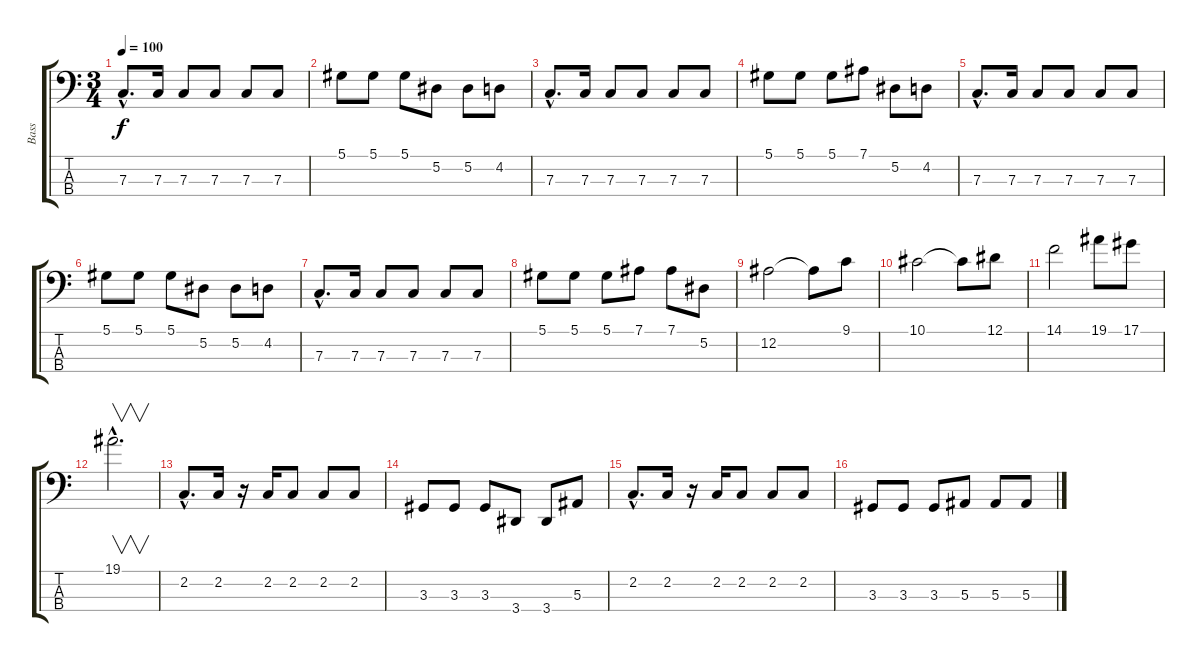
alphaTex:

\track ("Bass" "Bass") {instrument electricbassfinger}
\staff {score tabs}
\tuning (Eb2 Bb1 F1 C1) {hide}
\ts (3 4)
\tempo 100
\clef f4
\ks c
7.3{hac}.8{d dy f instrument electricbassfinger} 7.3.16 7.3.8 7.3.8 7.3.8 7.3.8 |
5.1.8 5.1.8 5.1.8 5.2.8 5.2.8 4.2.8 |
7.3{hac}.8{d} 7.3.16 7.3.8 7.3.8 7.3.8 7.3.8 |
5.1.8 5.1.8 5.1.8 7.1.8 5.2.8 4.2.8 |
7.3{hac}.8{d} 7.3.16 7.3.8 7.3.8 7.3.8 7.3.8 |
5.1.8 5.1.8 5.1.8 5.2.8 5.2.8 4.2.8 |
7.3{hac}.8{d} 7.3.16 7.3.8 7.3.8 7.3.8 7.3.8 |
5.1.8 5.1.8 5.1.8 7.1.8 7.1.8 5.2.8 |
12.2.2 12.2{t}.8 9.1.8 |
10.1.2 10.1{t}.8 12.1.8 |
14.1.2 19.1.8 17.1.8 |
19.1{hac}.2{v d} |
2.2{hac}.8{d} 2.2.16 r.16 2.2.16 2.2.8 2.2.8 2.2.8 |
3.3.8 3.3.8 3.3.8 3.4.8 3.4.8 5.3.8 |
2.2{hac}.8{d} 2.2.16 r.16 2.2.16 2.2.8 2.2.8 2.2.8 |
3.3.8 3.3.8 3.3.8 5.3.8 5.3.8 5.3.8
